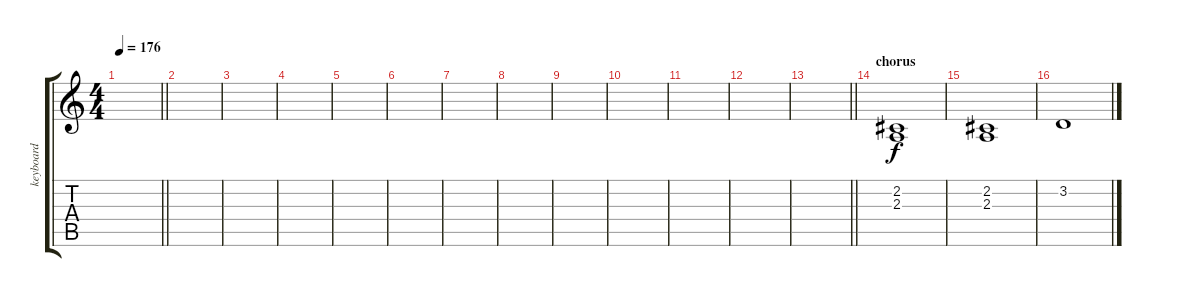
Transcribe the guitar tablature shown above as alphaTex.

\track ("keyboard" "keyboard") {instrument stringensemble1}
\staff {score tabs}
\tuning (E4 B3 G3 D3 A2 E2) {hide}
\ts (4 4)
\tempo 176
\clef g2
\barLineRight lightlight
\ks c
|
|
|
|
|
|
|
|
|
|
|
|
\barLineRight lightlight
|
\section ("" "chorus")
(2.2 2.3).1{volume 11 instrument stringensemble1} |
(2.2 2.3).1{instrument stringensemble1} |
3.2.1
